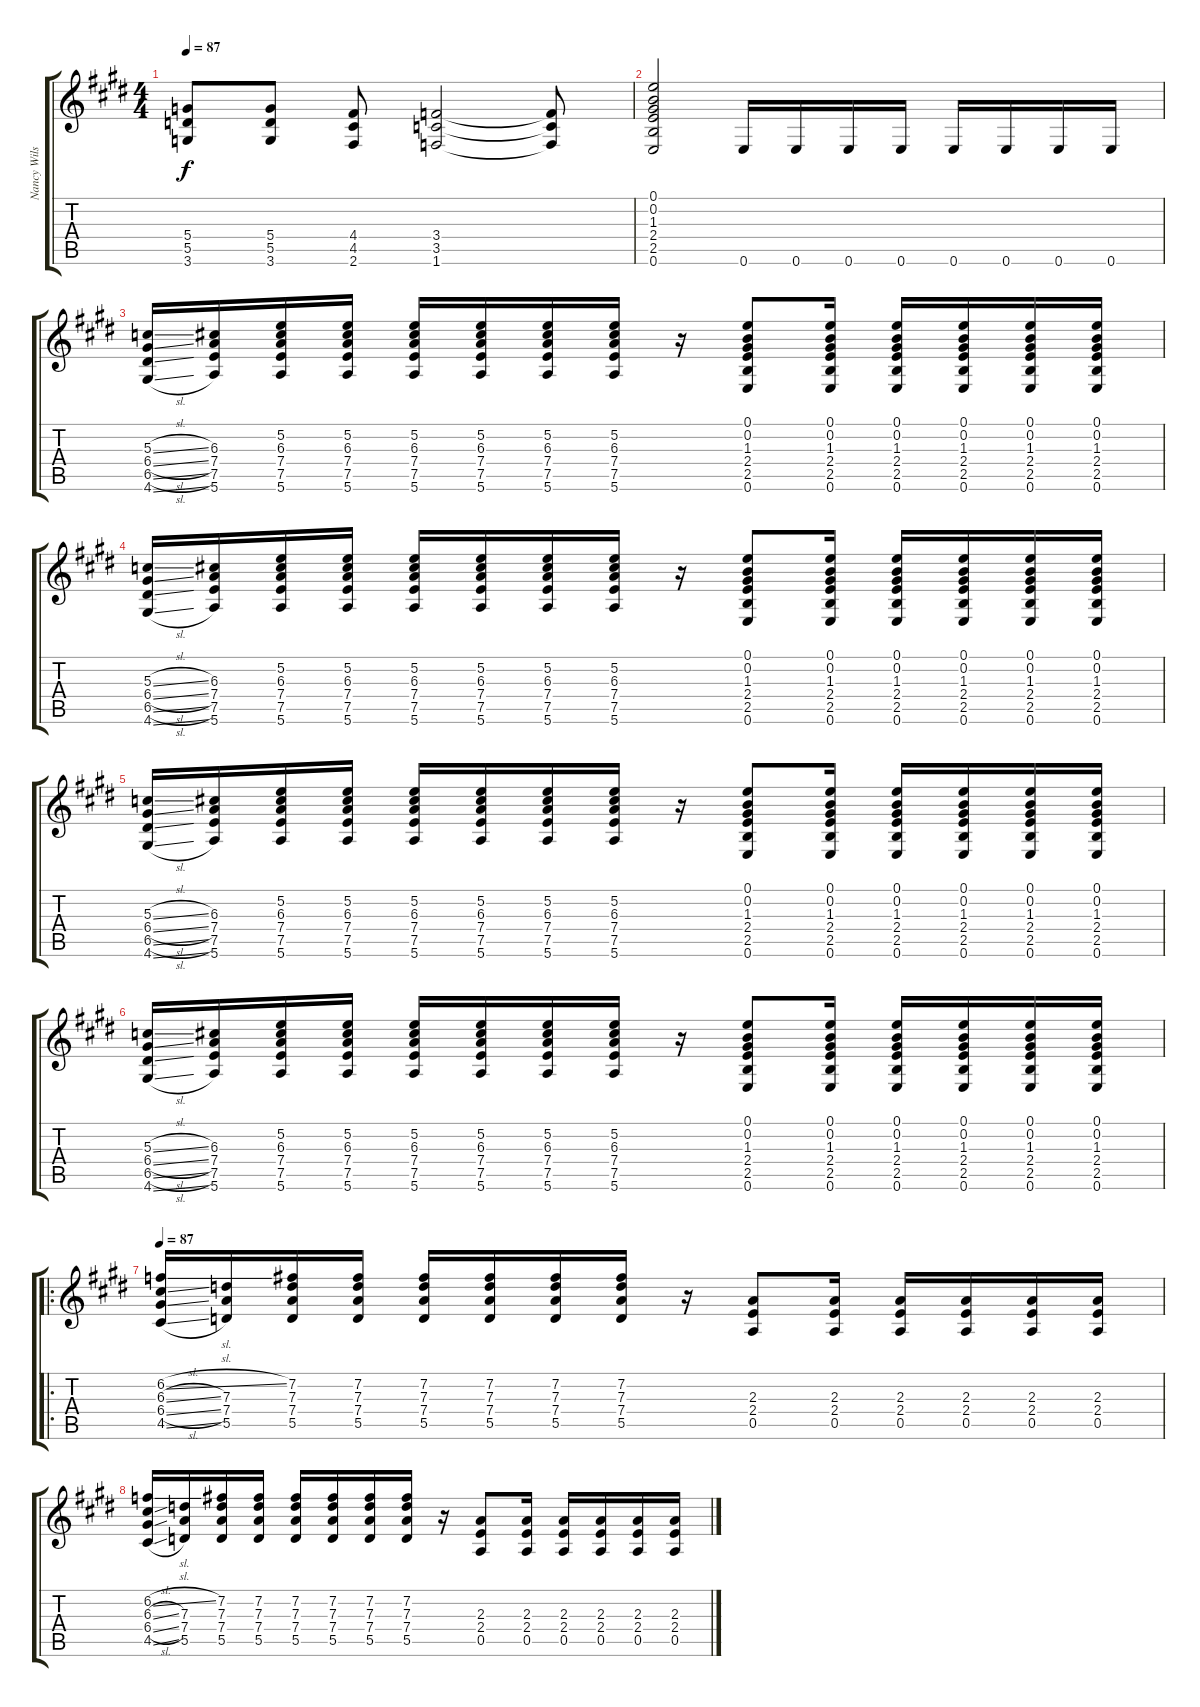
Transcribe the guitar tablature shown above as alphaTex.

\track ("Nancy Wilson Guitar" "Nancy Wils") {instrument overdrivenguitar}
\staff {score tabs}
\tuning (E4 B3 G3 D3 A2 E2) {hide}
\ts (4 4)
\tempo 87
\clef g2
\ks e
(5.4 5.5 3.6).8{dy f} (5.4 5.5 3.6).8 (4.4 4.5 2.6).8 (3.4 3.5 1.6).2 (3.4{t} 3.5{t} 1.6{t}).8 |
(0.1 0.2 1.3 2.4 2.5 0.6).2 0.6.16 0.6.16 0.6.16 0.6.16 0.6.16 0.6.16 0.6.16 0.6.16 |
(5.3{sl} 6.4{sl} 6.5{sl} 4.6{sl}).16 (6.3 7.4 7.5 5.6).16 (5.2 6.3 7.4 7.5 5.6).16 (5.2 6.3 7.4 7.5 5.6).16 (5.2 6.3 7.4 7.5 5.6).16 (5.2 6.3 7.4 7.5 5.6).16 (5.2 6.3 7.4 7.5 5.6).16 (5.2 6.3 7.4 7.5 5.6).16 r.16 (0.1 0.2 1.3 2.4 2.5 0.6).8 (0.1 0.2 1.3 2.4 2.5 0.6).16 (0.1 0.2 1.3 2.4 2.5 0.6).16 (0.1 0.2 1.3 2.4 2.5 0.6).16 (0.1 0.2 1.3 2.4 2.5 0.6).16 (0.1 0.2 1.3 2.4 2.5 0.6).16 |
(5.3{sl} 6.4{sl} 6.5{sl} 4.6{sl}).16 (6.3 7.4 7.5 5.6).16 (5.2 6.3 7.4 7.5 5.6).16 (5.2 6.3 7.4 7.5 5.6).16 (5.2 6.3 7.4 7.5 5.6).16 (5.2 6.3 7.4 7.5 5.6).16 (5.2 6.3 7.4 7.5 5.6).16 (5.2 6.3 7.4 7.5 5.6).16 r.16 (0.1 0.2 1.3 2.4 2.5 0.6).8 (0.1 0.2 1.3 2.4 2.5 0.6).16 (0.1 0.2 1.3 2.4 2.5 0.6).16 (0.1 0.2 1.3 2.4 2.5 0.6).16 (0.1 0.2 1.3 2.4 2.5 0.6).16 (0.1 0.2 1.3 2.4 2.5 0.6).16 |
(5.3{sl} 6.4{sl} 6.5{sl} 4.6{sl}).16 (6.3 7.4 7.5 5.6).16 (5.2 6.3 7.4 7.5 5.6).16 (5.2 6.3 7.4 7.5 5.6).16 (5.2 6.3 7.4 7.5 5.6).16 (5.2 6.3 7.4 7.5 5.6).16 (5.2 6.3 7.4 7.5 5.6).16 (5.2 6.3 7.4 7.5 5.6).16 r.16 (0.1 0.2 1.3 2.4 2.5 0.6).8 (0.1 0.2 1.3 2.4 2.5 0.6).16 (0.1 0.2 1.3 2.4 2.5 0.6).16 (0.1 0.2 1.3 2.4 2.5 0.6).16 (0.1 0.2 1.3 2.4 2.5 0.6).16 (0.1 0.2 1.3 2.4 2.5 0.6).16 |
(5.3{sl} 6.4{sl} 6.5{sl} 4.6{sl}).16 (6.3 7.4 7.5 5.6).16 (5.2 6.3 7.4 7.5 5.6).16 (5.2 6.3 7.4 7.5 5.6).16 (5.2 6.3 7.4 7.5 5.6).16 (5.2 6.3 7.4 7.5 5.6).16 (5.2 6.3 7.4 7.5 5.6).16 (5.2 6.3 7.4 7.5 5.6).16 r.16 (0.1 0.2 1.3 2.4 2.5 0.6).8 (0.1 0.2 1.3 2.4 2.5 0.6).16 (0.1 0.2 1.3 2.4 2.5 0.6).16 (0.1 0.2 1.3 2.4 2.5 0.6).16 (0.1 0.2 1.3 2.4 2.5 0.6).16 (0.1 0.2 1.3 2.4 2.5 0.6).16 |
\ro
\tempo 87
(6.2{sl} 6.3{sl} 6.4{sl} 4.5{sl}).16 (7.3 7.4 5.5).16 (7.2 7.3 7.4 5.5).16 (7.2 7.3 7.4 5.5).16 (7.2 7.3 7.4 5.5).16 (7.2 7.3 7.4 5.5).16 (7.2 7.3 7.4 5.5).16 (7.2 7.3 7.4 5.5).16 r.16 (2.3 2.4 0.5).8 (2.3 2.4 0.5).16 (2.3 2.4 0.5).16 (2.3 2.4 0.5).16 (2.3 2.4 0.5).16 (2.3 2.4 0.5).16 |
(6.2{sl} 6.3{sl} 6.4{sl} 4.5{sl}).16 (7.3 7.4 5.5).16 (7.2 7.3 7.4 5.5).16 (7.2 7.3 7.4 5.5).16 (7.2 7.3 7.4 5.5).16 (7.2 7.3 7.4 5.5).16 (7.2 7.3 7.4 5.5).16 (7.2 7.3 7.4 5.5).16 r.16 (2.3 2.4 0.5).8 (2.3 2.4 0.5).16 (2.3 2.4 0.5).16 (2.3 2.4 0.5).16 (2.3 2.4 0.5).16 (2.3 2.4 0.5).16
